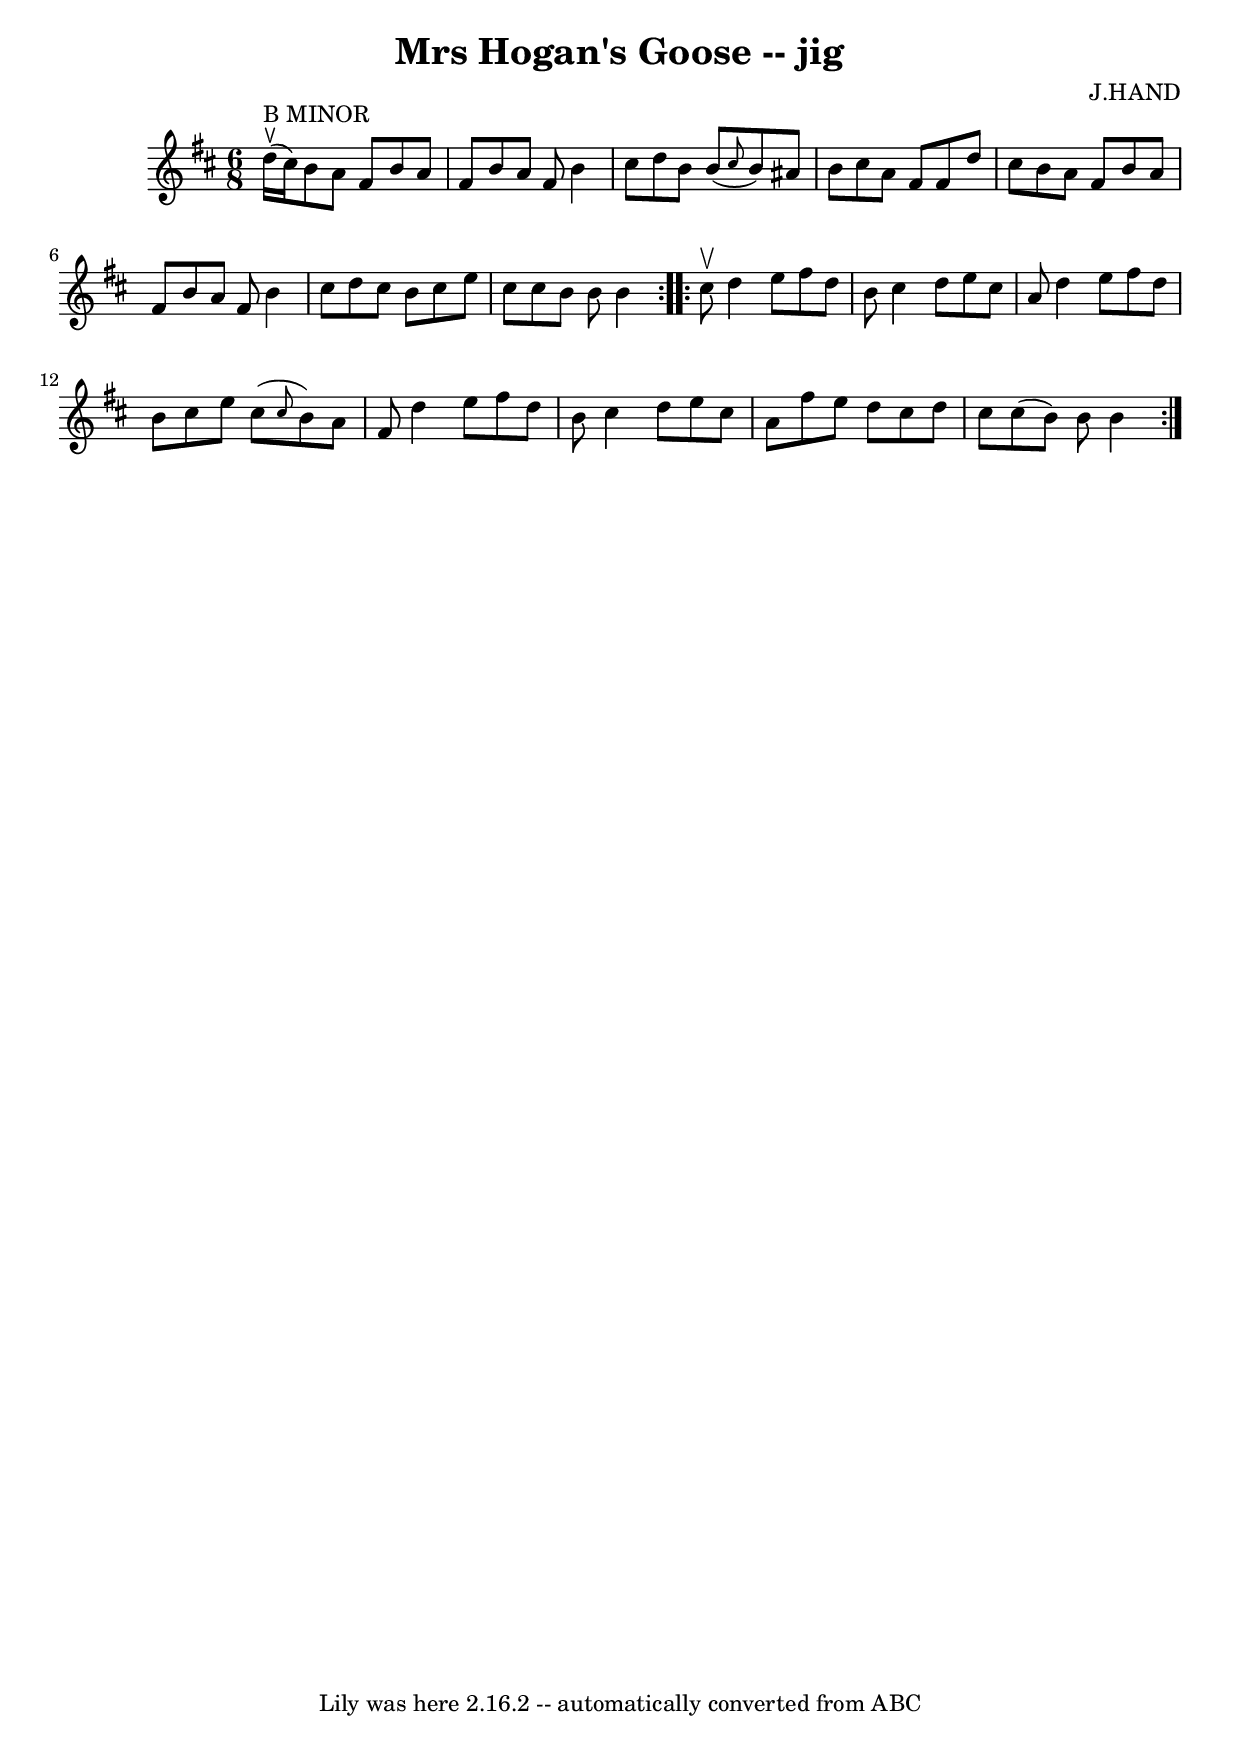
\version "2.16.2"
\include "Mammoth.ily"
\header {
  %% book = "Ryan's Mammoth Collection"
  composer = "J.HAND"
  crossRefNumber = "1"
  footnotes = ""
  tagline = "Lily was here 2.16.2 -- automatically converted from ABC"
  title = "Mrs Hogan's Goose -- jig"

}
voicedefault =  {



  \repeat volta 2 {

    \time 6/8 
    \key b \minor
 d''16^"B MINOR"^\ltoe(cis''16) |
    
    b'8 a'8 fis'8 b'8 a'8 fis'8  |
    b'8 a'8 fis'8    
    b'4 cis''8  |
    d''8 b'8 b'8 (\grace { cis''8  
			 } b'8)  
    ais'8 b'8  |
    cis''8 a'8 fis'8 fis'8 d''8 cis''8  
    |
    b'8 a'8 fis'8 b'8 a'8 fis'8  |
    b'8 a'8  
    fis'8 b'4 cis''8  |
    d''8 cis''8 b'8 cis''8 e''8    
    cis''8  |
    cis''8 b'8 b'8 b'4  
  } 
  \repeat volta 2 {
    cis''8 
    ^\upbow |
    d''4 e''8 fis''8 d''8 b'8  |
    cis''4    
    d''8 e''8 cis''8 a'8  |
    d''4 e''8 fis''8 d''8 b'8 
    |
    cis''8 e''8 cis''8 (\grace { cis''8  
			       } b'8) a'8    
    fis'8  |
    d''4 e''8 fis''8 d''8 b'8  |
    cis''4    
    d''8 e''8 cis''8 a'8  |
    fis''8 e''8 d''8 cis''8    
    d''8 cis''8  |
    cis''8 (b'8) b'8 b'4  
  }   

}

\score{
  <<

    \context Staff="default"
    {
      \voicedefault 
      
    }

  >>
  \layout {
    
  }
  \midi {
  }

}
